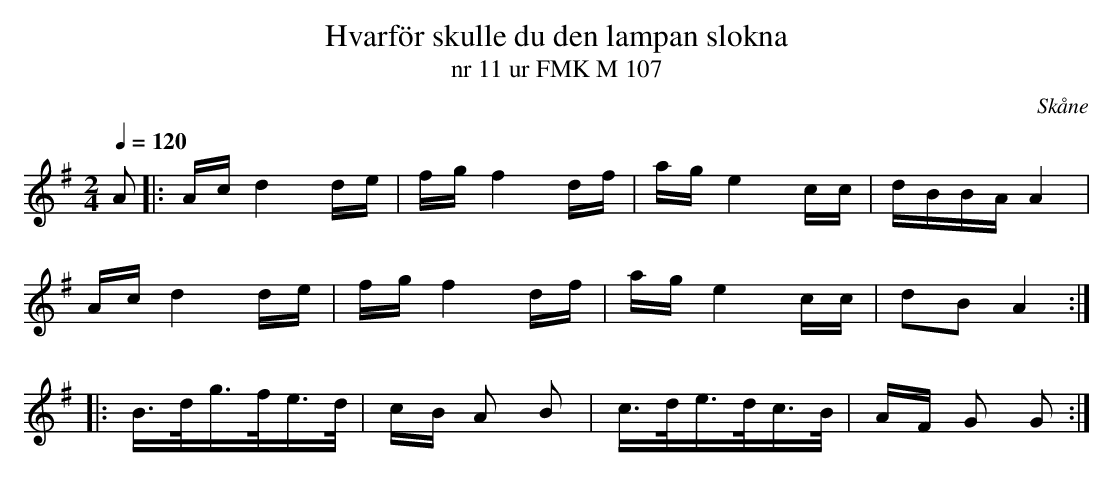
X:1
T:Hvarför skulle du den lampan slokna
T:nr 11 ur FMK M 107
O:Skåne
M:2/4
L:1/16
Q:1/4=120
K:G
A2 |: Ac d4 de | fg f4 df | ag e4 cc | dBBA A4 |
Ac d4 de | fg f4 df | ag e4 cc | d2B2 A4 :|
|: B>dg>fe>d  | cB A2 B2 | c>de>dc>B | AF G2 G2 :|
